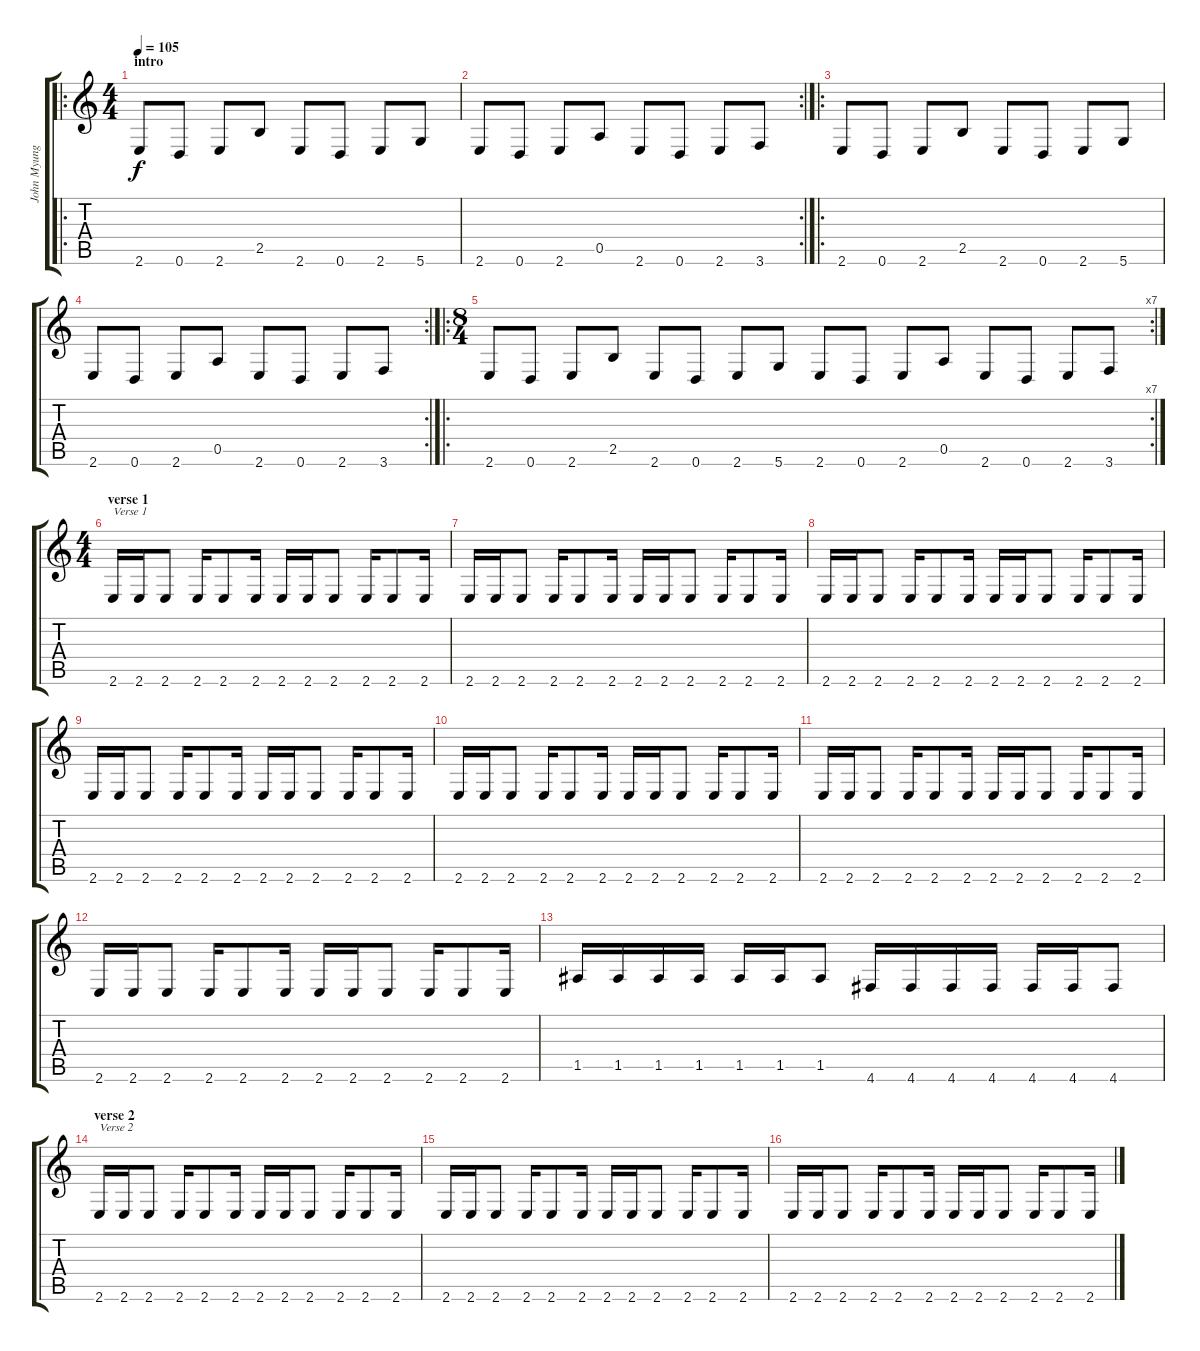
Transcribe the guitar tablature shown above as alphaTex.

\track ("John Myung" "John Myung") {instrument electricbasspick}
\staff {score tabs}
\tuning (E4 B3 G3 D3 A2 D2) {hide}
\ro
\ts (4 4)
\section ("" "intro")
\tempo 105
\clef g2
\ks c
2.6.8{dy f instrument electricbasspick} 0.6.8 2.6.8 2.5.8 2.6.8 0.6.8 2.6.8 5.6.8 |
\rc 2
2.6.8 0.6.8 2.6.8 0.5.8 2.6.8 0.6.8 2.6.8 3.6.8 |
\ro
2.6.8 0.6.8 2.6.8 2.5.8 2.6.8 0.6.8 2.6.8 5.6.8 |
\rc 2
2.6.8 0.6.8 2.6.8 0.5.8 2.6.8 0.6.8 2.6.8 3.6.8 |
\ro
\rc 7
\ts (8 4)
2.6.8 0.6.8 2.6.8 2.5.8 2.6.8 0.6.8 2.6.8 5.6.8 2.6.8 0.6.8 2.6.8 0.5.8 2.6.8 0.6.8 2.6.8 3.6.8 |
\ts (4 4)
\section ("" "verse 1")
2.6.16{txt "Verse 1"} 2.6.16 2.6.8 2.6.16 2.6.8 2.6.16 2.6.16 2.6.16 2.6.8 2.6.16 2.6.8 2.6.16 |
2.6.16 2.6.16 2.6.8 2.6.16 2.6.8 2.6.16 2.6.16 2.6.16 2.6.8 2.6.16 2.6.8 2.6.16 |
2.6.16 2.6.16 2.6.8 2.6.16 2.6.8 2.6.16 2.6.16 2.6.16 2.6.8 2.6.16 2.6.8 2.6.16 |
2.6.16 2.6.16 2.6.8 2.6.16 2.6.8 2.6.16 2.6.16 2.6.16 2.6.8 2.6.16 2.6.8 2.6.16 |
2.6.16 2.6.16 2.6.8 2.6.16 2.6.8 2.6.16 2.6.16 2.6.16 2.6.8 2.6.16 2.6.8 2.6.16 |
2.6.16 2.6.16 2.6.8 2.6.16 2.6.8 2.6.16 2.6.16 2.6.16 2.6.8 2.6.16 2.6.8 2.6.16 |
2.6.16 2.6.16 2.6.8 2.6.16 2.6.8 2.6.16 2.6.16 2.6.16 2.6.8 2.6.16 2.6.8 2.6.16 |
1.5.16 1.5.16 1.5.16 1.5.16 1.5.16 1.5.16 1.5.8 4.6.16 4.6.16 4.6.16 4.6.16 4.6.16 4.6.16 4.6.8 |
\section ("" "verse 2")
2.6.16{txt "Verse 2"} 2.6.16 2.6.8 2.6.16 2.6.8 2.6.16 2.6.16 2.6.16 2.6.8 2.6.16 2.6.8 2.6.16 |
2.6.16 2.6.16 2.6.8 2.6.16 2.6.8 2.6.16 2.6.16 2.6.16 2.6.8 2.6.16 2.6.8 2.6.16 |
2.6.16 2.6.16 2.6.8 2.6.16 2.6.8 2.6.16 2.6.16 2.6.16 2.6.8 2.6.16 2.6.8 2.6.16
